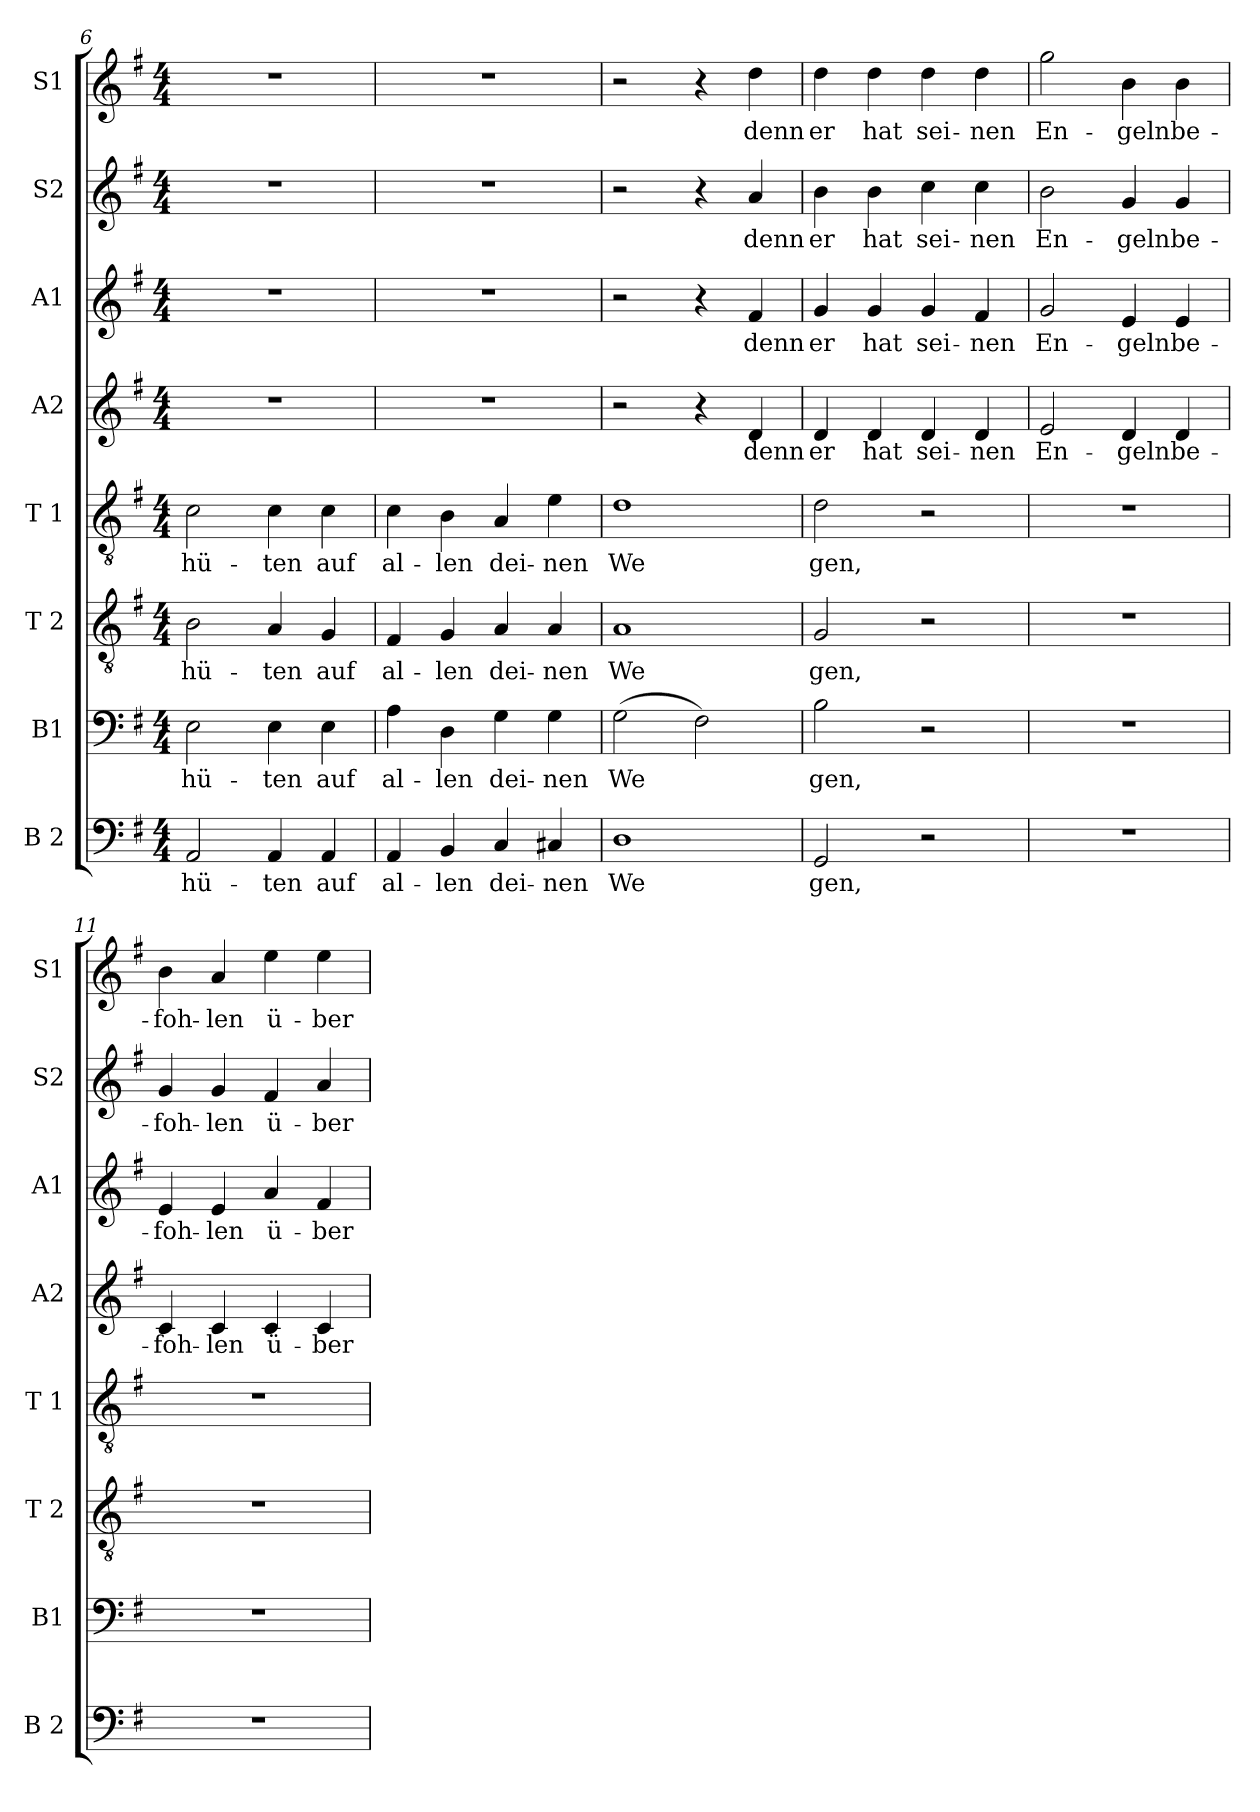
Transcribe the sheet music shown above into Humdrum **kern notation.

**kern	**text	**kern	**text	**kern	**text	**kern	**text	**kern	**text	**kern	**text	**kern	**text	**kern	**text
*part8	*part8	*part7	*part7	*part6	*part6	*part5	*part5	*part4	*part4	*part3	*part3	*part2	*part2	*part1	*part1
*staff8	*staff8	*staff7	*staff7	*staff6	*staff6	*staff5	*staff5	*staff4	*staff4	*staff3	*staff3	*staff2	*staff2	*staff1	*staff1
*I"B 2	*	*I"B1	*	*I"T 2	*	*I"T 1	*	*I"A2	*	*I"A1	*	*I"S2	*	*I"S1	*
*I'B 2	*	*I'B1	*	*I'T 2	*	*I'T 1	*	*I'A2	*	*I'A1	*	*I'S2	*	*I'S1	*
*clefF4	*	*clefF4	*	*clefGv2	*	*clefGv2	*	*clefG2	*	*clefG2	*	*clefG2	*	*clefG2	*
*k[f#]	*	*k[f#]	*	*k[f#]	*	*k[f#]	*	*k[f#]	*	*k[f#]	*	*k[f#]	*	*k[f#]	*
*M4/4	*	*M4/4	*	*M4/4	*	*M4/4	*	*M4/4	*	*M4/4	*	*M4/4	*	*M4/4	*
=6	=6	=6	=6	=6	=6	=6	=6	=6	=6	=6	=6	=6	=6	=6	=6
2AA/	-hü-	2E\	-hü-	2B\	-hü-	2c\	-hü-	1r	.	1r	.	1r	.	1r	.
4AA/	-ten	4E\	-ten	4A/	-ten	4c\	-ten	.	.	.	.	.	.	.	.
4AA/	auf	4E\	auf	4G/	auf	4c\	auf	.	.	.	.	.	.	.	.
=7	=7	=7	=7	=7	=7	=7	=7	=7	=7	=7	=7	=7	=7	=7	=7
4AA/	al-	4A\	al-	4F#/	al-	4c\	al-	1r	.	1r	.	1r	.	1r	.
4BB/	-len	4D\	-len	4G/	-len	4B\	-len	.	.	.	.	.	.	.	.
4C/	dei-	4G\	dei-	4A/	dei-	4A/	dei-	.	.	.	.	.	.	.	.
4C#X/	-nen	4G\	-nen	4A/	-nen	4e\	-nen	.	.	.	.	.	.	.	.
=8	=8	=8	=8	=8	=8	=8	=8	=8	=8	=8	=8	=8	=8	=8	=8
1D	We	(2G\	-We	1A	We	1d	We	2r	.	2r	.	2r	.	2r	.
.	.	2F#\)	.	.	.	.	.	4r	.	4r	.	4r	.	4r	.
.	.	.	.	.	.	.	.	4d/	denn	4f#/	denn	4a/	denn	4dd\	denn
=9	=9	=9	=9	=9	=9	=9	=9	=9	=9	=9	=9	=9	=9	=9	=9
2GG/	gen,	2B\	gen,	2G/	gen,	2d\	gen,	4d/	er	4g/	er	4b\	er	4dd\	er
.	.	.	.	.	.	.	.	4d/	hat	4g/	hat	4b\	hat	4dd\	hat
2r	.	2r	.	2r	.	2r	.	4d/	sei-	4g/	sei-	4cc\	sei-	4dd\	sei-
.	.	.	.	.	.	.	.	4d/	-nen	4f#/	-nen	4cc\	-nen	4dd\	-nen
=10	=10	=10	=10	=10	=10	=10	=10	=10	=10	=10	=10	=10	=10	=10	=10
1r	.	1r	.	1r	.	1r	.	2e/	En-	2g/	En-	2b\	En-	2gg\	En-
.	.	.	.	.	.	.	.	4d/	-geln	4e/	-geln	4g/	-geln	4b\	-geln
.	.	.	.	.	.	.	.	4d/	be-	4e/	be-	4g/	be-	4b\	be-
=11	=11	=11	=11	=11	=11	=11	=11	=11	=11	=11	=11	=11	=11	=11	=11
1r	.	1r	.	1r	.	1r	.	4c/	-foh-	4e/	-foh-	4g/	-foh-	4b\	-foh-
.	.	.	.	.	.	.	.	4c/	-len	4e/	-len	4g/	-len	4a/	-len
.	.	.	.	.	.	.	.	4c/	ü-	4a/	ü-	4f#/	ü-	4ee\	ü-
.	.	.	.	.	.	.	.	4c/	-ber	4f#/	-ber	4a/	-ber	4ee\	-ber
=	=	=	=	=	=	=	=	=	=	=	=	=	=	=	=
*-	*-	*-	*-	*-	*-	*-	*-	*-	*-	*-	*-	*-	*-	*-	*-
